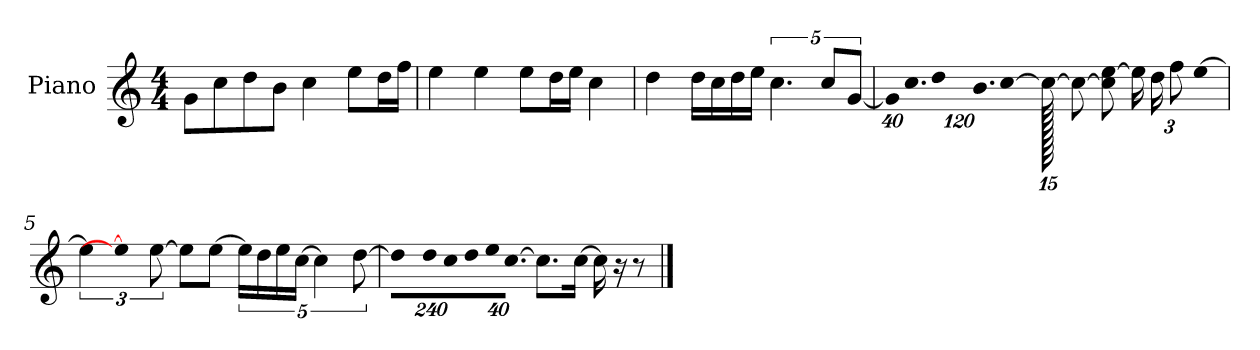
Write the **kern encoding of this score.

**kern
*part1
*staff1
*I"Piano
*I'P-no
*clefG2
*k[]
*M4/4
*MM90
=1
8g\L
8cc\
8dd\
8b\J
4cc\
8ee\L
16dd\L
16ff\JJ
=2
4ee\
4ee\
8ee\L
16dd\L
16ee\JJ
4cc\
=3
4dd\
16dd\LL
16cc\
16dd\
16ee\JJ
5.cc\
10cc/L
[10g/J
=4
*Xbrackettup
!LO:N:vis=32
640%23g\KLL]
!LO:N:vis=16.
960%103cc\J
!LO:N:vis=8
960%137dd\
!LO:N:vis=16.
960%103b\L
[384%41cc\J
1920cc\_
8cc\L_
8cc\] [8ee\J
24ee\LL]
24dd\J
12ff\
[640%53ee\J
!!LO:LB:g=z
=5
*brackettup
6ee\]
1920ee\_
[12ee\
8ee\L]
[8ee\J
20ee\LL]
20dd\
20ee\
[20cc\JJ
5cc\]
[10dd\
=6
*Xbrackettup
!LO:N:vis=8
960%137dd\L]
!LO:N:vis=16
1920%137dd\L
!LO:N:vis=16
1920%137cc\
!LO:N:vis=16
1920%137dd\
!LO:N:vis=32
640%23ee\K
!LO:N:vis=16.
[960%103cc\JJ
8.cc\L]
[16cc\Jk
16cc\]
16r
8r
==
*-
